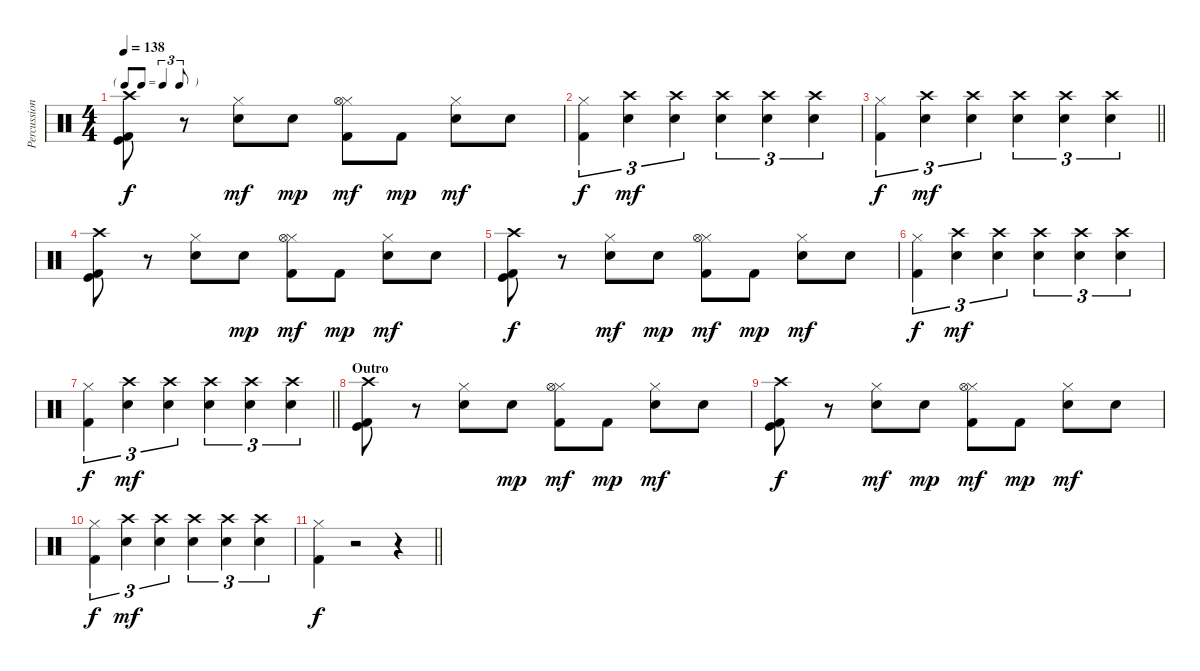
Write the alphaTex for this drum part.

\track ("Percussion" "Percussion") {instrument percussion}
\staff
\articulation defaults
\ts (4 4)
\tf triplet8th
\tempo 138
\clef neutral
\ks c
("Kick (hit) 2" "Kick (hit)" "Crash high (hit)").8{dy f} r.8 ("Electric Snare (hit)" "Hi-Hat (closed)").8{dy mf} "Electric Snare (hit)".8{dy mp} ("Kick (hit) 2" "Hi-Hat (closed)" "Hi-Hat (open)").8{dy mf} "Kick (hit) 2".8{dy mp} ("Electric Snare (hit)" "Hi-Hat (closed)").8{dy mf} "Electric Snare (hit)".8 |
("Kick (hit) 2" "Hi-Hat (closed)").4{tu (3 2) dy f} ("Electric Snare (hit)" "Crash high (hit)").4{tu (3 2) dy mf} ("Electric Snare (hit)" "Crash high (hit)").4{tu (3 2)} ("Electric Snare (hit)" "Crash high (hit)").4{tu (3 2)} ("Electric Snare (hit)" "Crash high (hit)").4{tu (3 2)} ("Electric Snare (hit)" "Crash high (hit)").4{tu (3 2)} |
\barLineRight lightlight
("Kick (hit) 2" "Hi-Hat (closed)").4{tu (3 2) dy f} ("Electric Snare (hit)" "Crash high (hit)").4{tu (3 2) dy mf} ("Electric Snare (hit)" "Crash high (hit)").4{tu (3 2)} ("Electric Snare (hit)" "Crash high (hit)").4{tu (3 2)} ("Electric Snare (hit)" "Crash high (hit)").4{tu (3 2)} ("Electric Snare (hit)" "Crash high (hit)").4{tu (3 2)} |
("Kick (hit) 2" "Kick (hit)" "Crash high (hit)").8 r.8 ("Electric Snare (hit)" "Hi-Hat (closed)").8 "Electric Snare (hit)".8{dy mp} ("Kick (hit) 2" "Hi-Hat (closed)" "Hi-Hat (open)").8{dy mf} "Kick (hit) 2".8{dy mp} ("Electric Snare (hit)" "Hi-Hat (closed)").8{dy mf} "Electric Snare (hit)".8 |
("Kick (hit) 2" "Kick (hit)" "Crash high (hit)").8{dy f} r.8 ("Electric Snare (hit)" "Hi-Hat (closed)").8{dy mf} "Electric Snare (hit)".8{dy mp} ("Kick (hit) 2" "Hi-Hat (closed)" "Hi-Hat (open)").8{dy mf} "Kick (hit) 2".8{dy mp} ("Electric Snare (hit)" "Hi-Hat (closed)").8{dy mf} "Electric Snare (hit)".8 |
("Kick (hit) 2" "Hi-Hat (closed)").4{tu (3 2) dy f} ("Electric Snare (hit)" "Crash high (hit)").4{tu (3 2) dy mf} ("Electric Snare (hit)" "Crash high (hit)").4{tu (3 2)} ("Electric Snare (hit)" "Crash high (hit)").4{tu (3 2)} ("Electric Snare (hit)" "Crash high (hit)").4{tu (3 2)} ("Electric Snare (hit)" "Crash high (hit)").4{tu (3 2)} |
\barLineRight lightlight
("Kick (hit) 2" "Hi-Hat (closed)").4{tu (3 2) dy f} ("Electric Snare (hit)" "Crash high (hit)").4{tu (3 2) dy mf} ("Electric Snare (hit)" "Crash high (hit)").4{tu (3 2)} ("Electric Snare (hit)" "Crash high (hit)").4{tu (3 2)} ("Electric Snare (hit)" "Crash high (hit)").4{tu (3 2)} ("Electric Snare (hit)" "Crash high (hit)").4{tu (3 2)} |
\section ("" "Outro")
("Kick (hit) 2" "Kick (hit)" "Crash high (hit)").8 r.8 ("Electric Snare (hit)" "Hi-Hat (closed)").8 "Electric Snare (hit)".8{dy mp} ("Kick (hit) 2" "Hi-Hat (closed)" "Hi-Hat (open)").8{dy mf} "Kick (hit) 2".8{dy mp} ("Electric Snare (hit)" "Hi-Hat (closed)").8{dy mf} "Electric Snare (hit)".8 |
("Kick (hit) 2" "Kick (hit)" "Crash high (hit)").8{dy f} r.8 ("Electric Snare (hit)" "Hi-Hat (closed)").8{dy mf} "Electric Snare (hit)".8{dy mp} ("Kick (hit) 2" "Hi-Hat (closed)" "Hi-Hat (open)").8{dy mf} "Kick (hit) 2".8{dy mp} ("Electric Snare (hit)" "Hi-Hat (closed)").8{dy mf} "Electric Snare (hit)".8 |
("Kick (hit) 2" "Hi-Hat (closed)").4{tu (3 2) dy f} ("Electric Snare (hit)" "Crash high (hit)").4{tu (3 2) dy mf} ("Electric Snare (hit)" "Crash high (hit)").4{tu (3 2)} ("Electric Snare (hit)" "Crash high (hit)").4{tu (3 2)} ("Electric Snare (hit)" "Crash high (hit)").4{tu (3 2)} ("Electric Snare (hit)" "Crash high (hit)").4{tu (3 2)} |
\barLineRight lightlight
("Kick (hit) 2" "Hi-Hat (closed)").4{dy f} r.2 r.4
